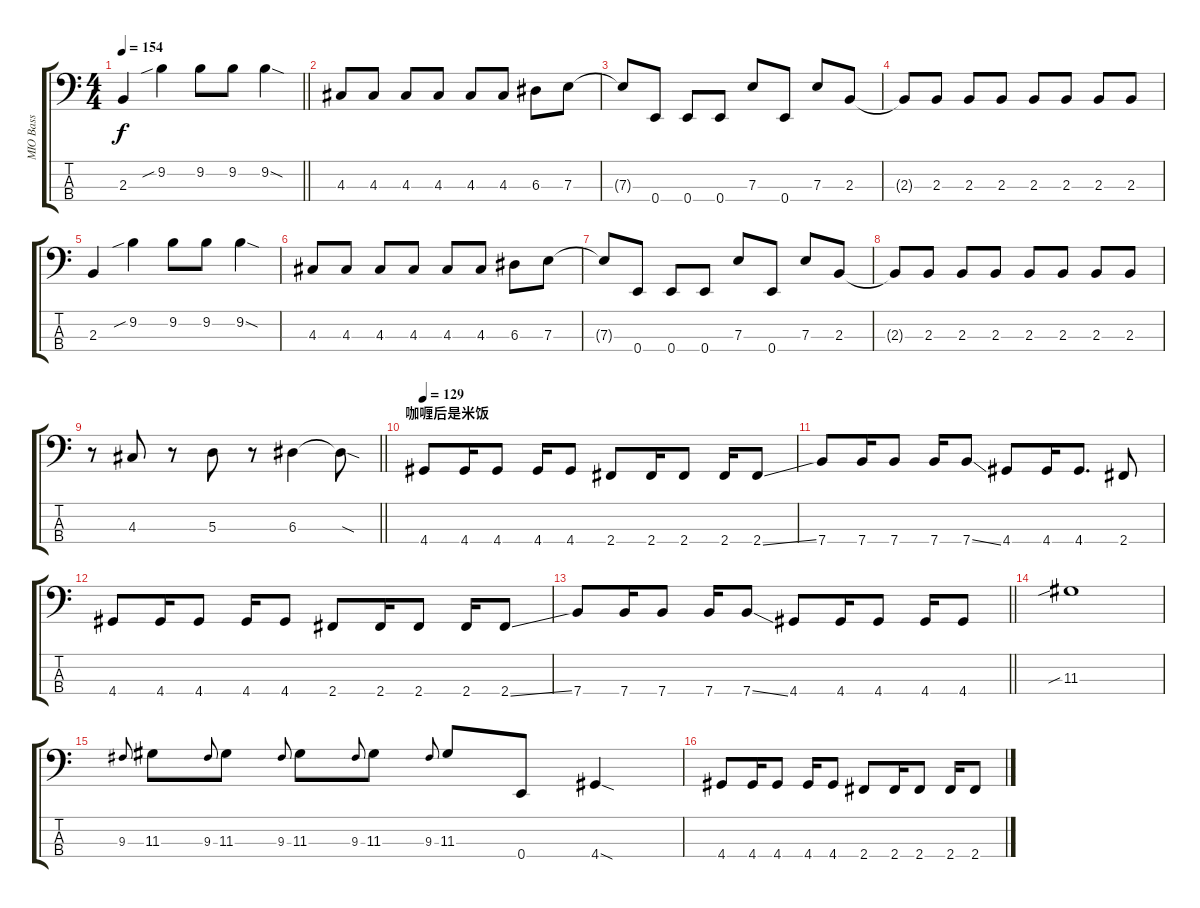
\track ("MIO Bass" "MIO Bass") {instrument electricbassfinger}
\staff {score tabs}
\tuning (G2 D2 A1 E1) {hide}
\ts (4 4)
\tempo 154
\clef f4
\barLineRight lightlight
\ks c
2.3.4{dy f} 9.2{sib}.4 9.2.8 9.2.8 9.2{sod}.4 |
4.3.8 4.3.8 4.3.8 4.3.8 4.3.8 4.3.8 6.3.8 7.3.8 |
7.3{t}.8 0.4.8 0.4.8 0.4.8 7.3.8 0.4.8 7.3.8 2.3.8 |
2.3{t}.8 2.3.8 2.3.8 2.3.8 2.3.8 2.3.8 2.3.8 2.3.8 |
2.3.4 9.2{sib}.4 9.2.8 9.2.8 9.2{sod}.4 |
4.3.8 4.3.8 4.3.8 4.3.8 4.3.8 4.3.8 6.3.8 7.3.8 |
7.3{t}.8 0.4.8 0.4.8 0.4.8 7.3.8 0.4.8 7.3.8 2.3.8 |
2.3{t}.8 2.3.8 2.3.8 2.3.8 2.3.8 2.3.8 2.3.8 2.3.8 |
\barLineRight lightlight
r.8 4.3.8 r.8 5.3.8 r.8 6.3.4 6.3{sod t}.8 |
\section ("" "咖喱后是米饭")
\tempo 129
4.4.8{instrument electricbasspick} 4.4.16 4.4.8 4.4.16 4.4.8 2.4.8 2.4.16 2.4.8 2.4.16 2.4{ss}.8 |
7.4.8 7.4.16 7.4.8 7.4.16 7.4{ss}.8 4.4.8 4.4.16 4.4.8{d} 2.4.8 |
4.4.8 4.4.16 4.4.8 4.4.16 4.4.8 2.4.8 2.4.16 2.4.8 2.4.16 2.4{ss}.8 |
\barLineRight lightlight
7.4.8 7.4.16 7.4.8 7.4.16 7.4{ss}.8 4.4.8 4.4.16 4.4.8 4.4.16 4.4.8 |
11.3{sib}.1 |
9.3.8{gr onbeat} 11.3.8 9.3.8{gr onbeat} 11.3.8 9.3.8{gr onbeat} 11.3.8 9.3.8{gr onbeat} 11.3.8 9.3.8{gr onbeat} 11.3.8 0.4.8 4.4{sod}.4 |
4.4.8 4.4.16 4.4.8 4.4.16 4.4.8 2.4.8 2.4.16 2.4.8 2.4.16 2.4{ss}.8
